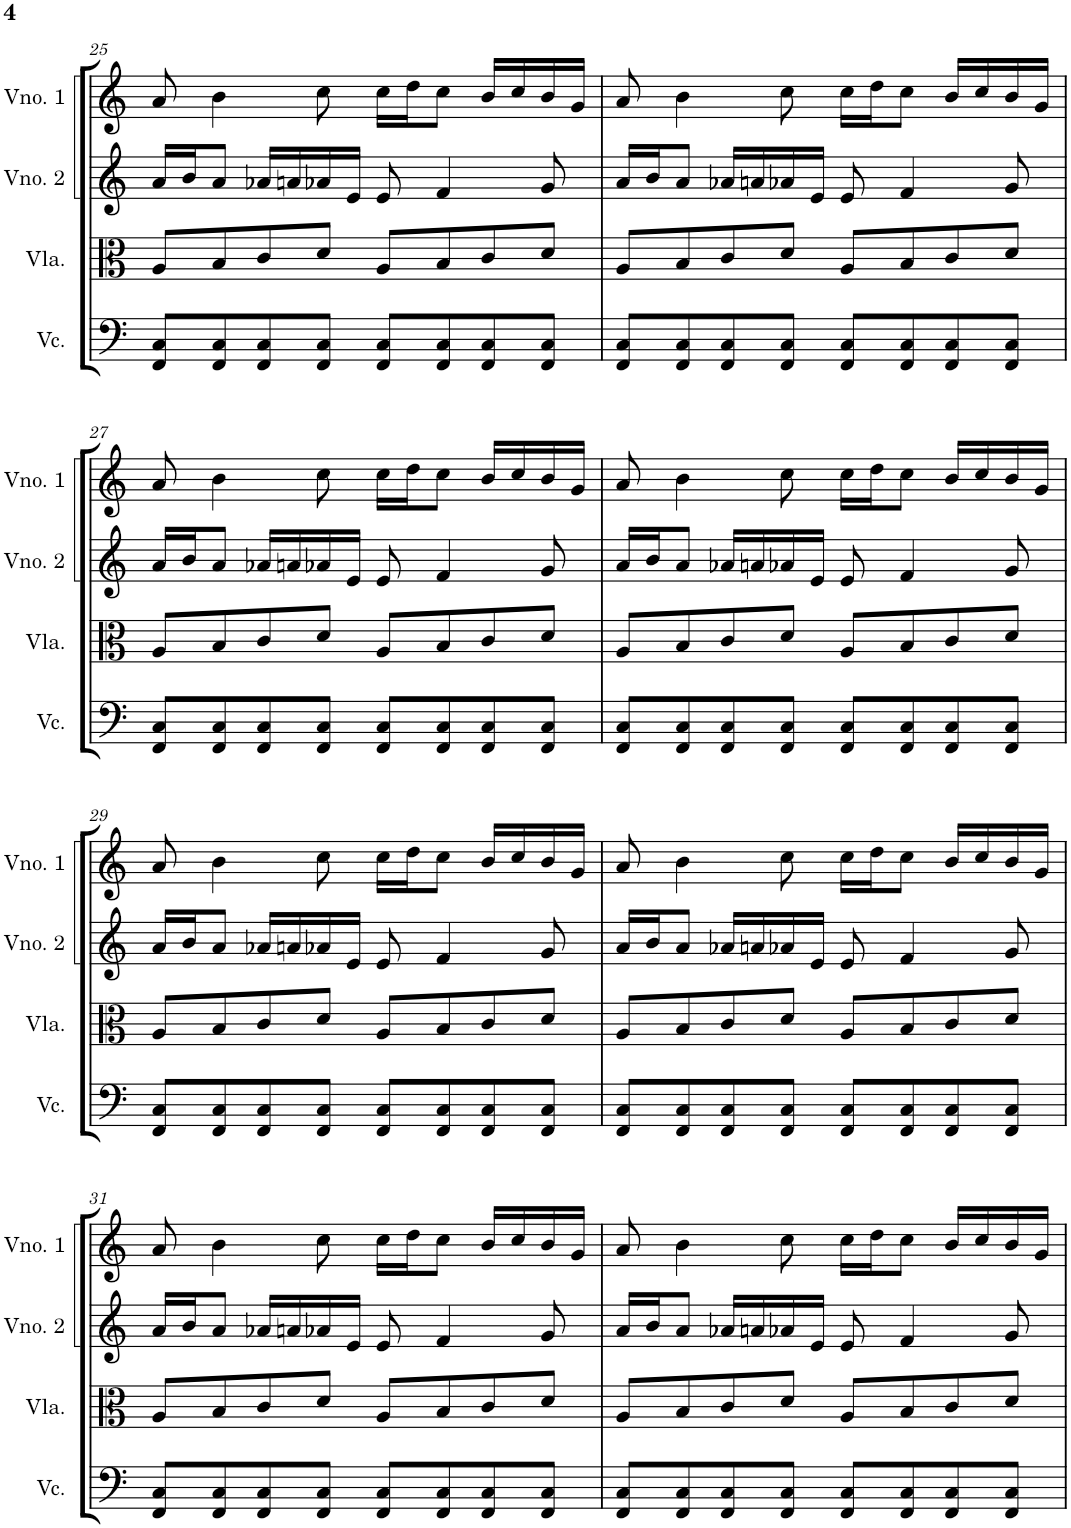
**kern	**kern	**kern	**kern
*part4	*part3	*part2	*part1
*staff4	*staff3	*staff2	*staff1
*I"Violoncelo	*I"Viola	*I"Violino 2	*I"Violino 1
*I'Vc.	*I'Vla.	*I'Vno. 2	*I'Vno. 1
!!LO:PB:g=z
*clefF4	*clefC3	*clefG2	*clefG2
*k[]	*k[]	*k[]	*k[]
*M4/4	*M4/4	*M4/4	*M4/4
=25	=25	=25	=25
8FF/ 8C/L	8A/L	16a/LL	8a/
.	.	16b/J	.
8FF/ 8C/	8B/	8a/J	4b\
8FF/ 8C/	8c/	16a-X/LL	.
.	.	16an/	.
8FF/ 8C/J	8d/J	16a-X/	8cc\
.	.	16e/JJ	.
8FF/ 8C/L	8A/L	8e/	16cc\LL
.	.	.	16dd\J
8FF/ 8C/	8B/	4f/	8cc\J
8FF/ 8C/	8c/	.	16b/LL
.	.	.	16cc/
8FF/ 8C/J	8d/J	8g/	16b/
.	.	.	16g/JJ
=26	=26	=26	=26
8FF/ 8C/L	8A/L	16a/LL	8a/
.	.	16b/J	.
8FF/ 8C/	8B/	8a/J	4b\
8FF/ 8C/	8c/	16a-X/LL	.
.	.	16an/	.
8FF/ 8C/J	8d/J	16a-X/	8cc\
.	.	16e/JJ	.
8FF/ 8C/L	8A/L	8e/	16cc\LL
.	.	.	16dd\J
8FF/ 8C/	8B/	4f/	8cc\J
8FF/ 8C/	8c/	.	16b/LL
.	.	.	16cc/
8FF/ 8C/J	8d/J	8g/	16b/
.	.	.	16g/JJ
!!LO:LB:g=z
=27	=27	=27	=27
8FF/ 8C/L	8A/L	16a/LL	8a/
.	.	16b/J	.
8FF/ 8C/	8B/	8a/J	4b\
8FF/ 8C/	8c/	16a-X/LL	.
.	.	16an/	.
8FF/ 8C/J	8d/J	16a-X/	8cc\
.	.	16e/JJ	.
8FF/ 8C/L	8A/L	8e/	16cc\LL
.	.	.	16dd\J
8FF/ 8C/	8B/	4f/	8cc\J
8FF/ 8C/	8c/	.	16b/LL
.	.	.	16cc/
8FF/ 8C/J	8d/J	8g/	16b/
.	.	.	16g/JJ
=28	=28	=28	=28
8FF/ 8C/L	8A/L	16a/LL	8a/
.	.	16b/J	.
8FF/ 8C/	8B/	8a/J	4b\
8FF/ 8C/	8c/	16a-X/LL	.
.	.	16an/	.
8FF/ 8C/J	8d/J	16a-X/	8cc\
.	.	16e/JJ	.
8FF/ 8C/L	8A/L	8e/	16cc\LL
.	.	.	16dd\J
8FF/ 8C/	8B/	4f/	8cc\J
8FF/ 8C/	8c/	.	16b/LL
.	.	.	16cc/
8FF/ 8C/J	8d/J	8g/	16b/
.	.	.	16g/JJ
!!LO:LB:g=z
=29	=29	=29	=29
8FF/ 8C/L	8A/L	16a/LL	8a/
.	.	16b/J	.
8FF/ 8C/	8B/	8a/J	4b\
8FF/ 8C/	8c/	16a-X/LL	.
.	.	16an/	.
8FF/ 8C/J	8d/J	16a-X/	8cc\
.	.	16e/JJ	.
8FF/ 8C/L	8A/L	8e/	16cc\LL
.	.	.	16dd\J
8FF/ 8C/	8B/	4f/	8cc\J
8FF/ 8C/	8c/	.	16b/LL
.	.	.	16cc/
8FF/ 8C/J	8d/J	8g/	16b/
.	.	.	16g/JJ
=30	=30	=30	=30
8FF/ 8C/L	8A/L	16a/LL	8a/
.	.	16b/J	.
8FF/ 8C/	8B/	8a/J	4b\
8FF/ 8C/	8c/	16a-X/LL	.
.	.	16an/	.
8FF/ 8C/J	8d/J	16a-X/	8cc\
.	.	16e/JJ	.
8FF/ 8C/L	8A/L	8e/	16cc\LL
.	.	.	16dd\J
8FF/ 8C/	8B/	4f/	8cc\J
8FF/ 8C/	8c/	.	16b/LL
.	.	.	16cc/
8FF/ 8C/J	8d/J	8g/	16b/
.	.	.	16g/JJ
!!LO:LB:g=z
=31	=31	=31	=31
8FF/ 8C/L	8A/L	16a/LL	8a/
.	.	16b/J	.
8FF/ 8C/	8B/	8a/J	4b\
8FF/ 8C/	8c/	16a-X/LL	.
.	.	16an/	.
8FF/ 8C/J	8d/J	16a-X/	8cc\
.	.	16e/JJ	.
8FF/ 8C/L	8A/L	8e/	16cc\LL
.	.	.	16dd\J
8FF/ 8C/	8B/	4f/	8cc\J
8FF/ 8C/	8c/	.	16b/LL
.	.	.	16cc/
8FF/ 8C/J	8d/J	8g/	16b/
.	.	.	16g/JJ
=32	=32	=32	=32
8FF/ 8C/L	8A/L	16a/LL	8a/
.	.	16b/J	.
8FF/ 8C/	8B/	8a/J	4b\
8FF/ 8C/	8c/	16a-X/LL	.
.	.	16an/	.
8FF/ 8C/J	8d/J	16a-X/	8cc\
.	.	16e/JJ	.
8FF/ 8C/L	8A/L	8e/	16cc\LL
.	.	.	16dd\J
8FF/ 8C/	8B/	4f/	8cc\J
8FF/ 8C/	8c/	.	16b/LL
.	.	.	16cc/
8FF/ 8C/J	8d/J	8g/	16b/
.	.	.	16g/JJ
=	=	=	=
*-	*-	*-	*-
